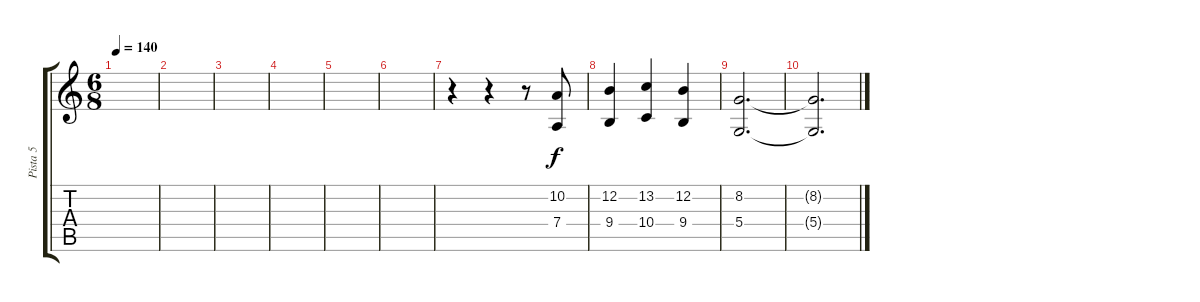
\track ("Pista 5" "Pista 5") {instrument choiraahs}
\staff {score tabs}
\tuning (E4 B3 G3 D3 A2 E2) {hide}
\ts (6 8)
\tempo 140
\clef g2
\ks c
|
|
|
|
|
|
r.4 r.4 r.8 (10.2 7.4).8 |
(12.2 9.4).4 (13.2 10.4).4 (12.2 9.4).4 |
(8.2 5.4).2{d} |
(8.2{t} 5.4{t}).2{d}
